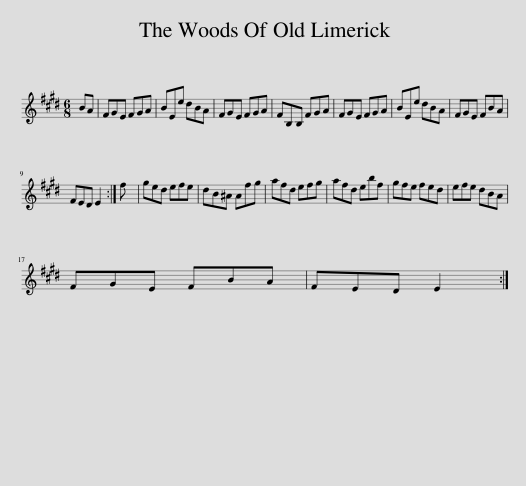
X:1
L:1/8
M:6/8
I:linebreak $
K:E
V:1 treble
V:1
 BA | FGE FGA | BEe dBA | FGE FGA | FB,B, FGA | %5
 FGE FGA | BEe dBA | FGE FBA |$ FED E2 :| f | %10
 ged efe | dB^A Afg | afd efg | afd ebf | gfe fed | %15
 efe dBA |$ FGE FBA | FED E2 :| %18
